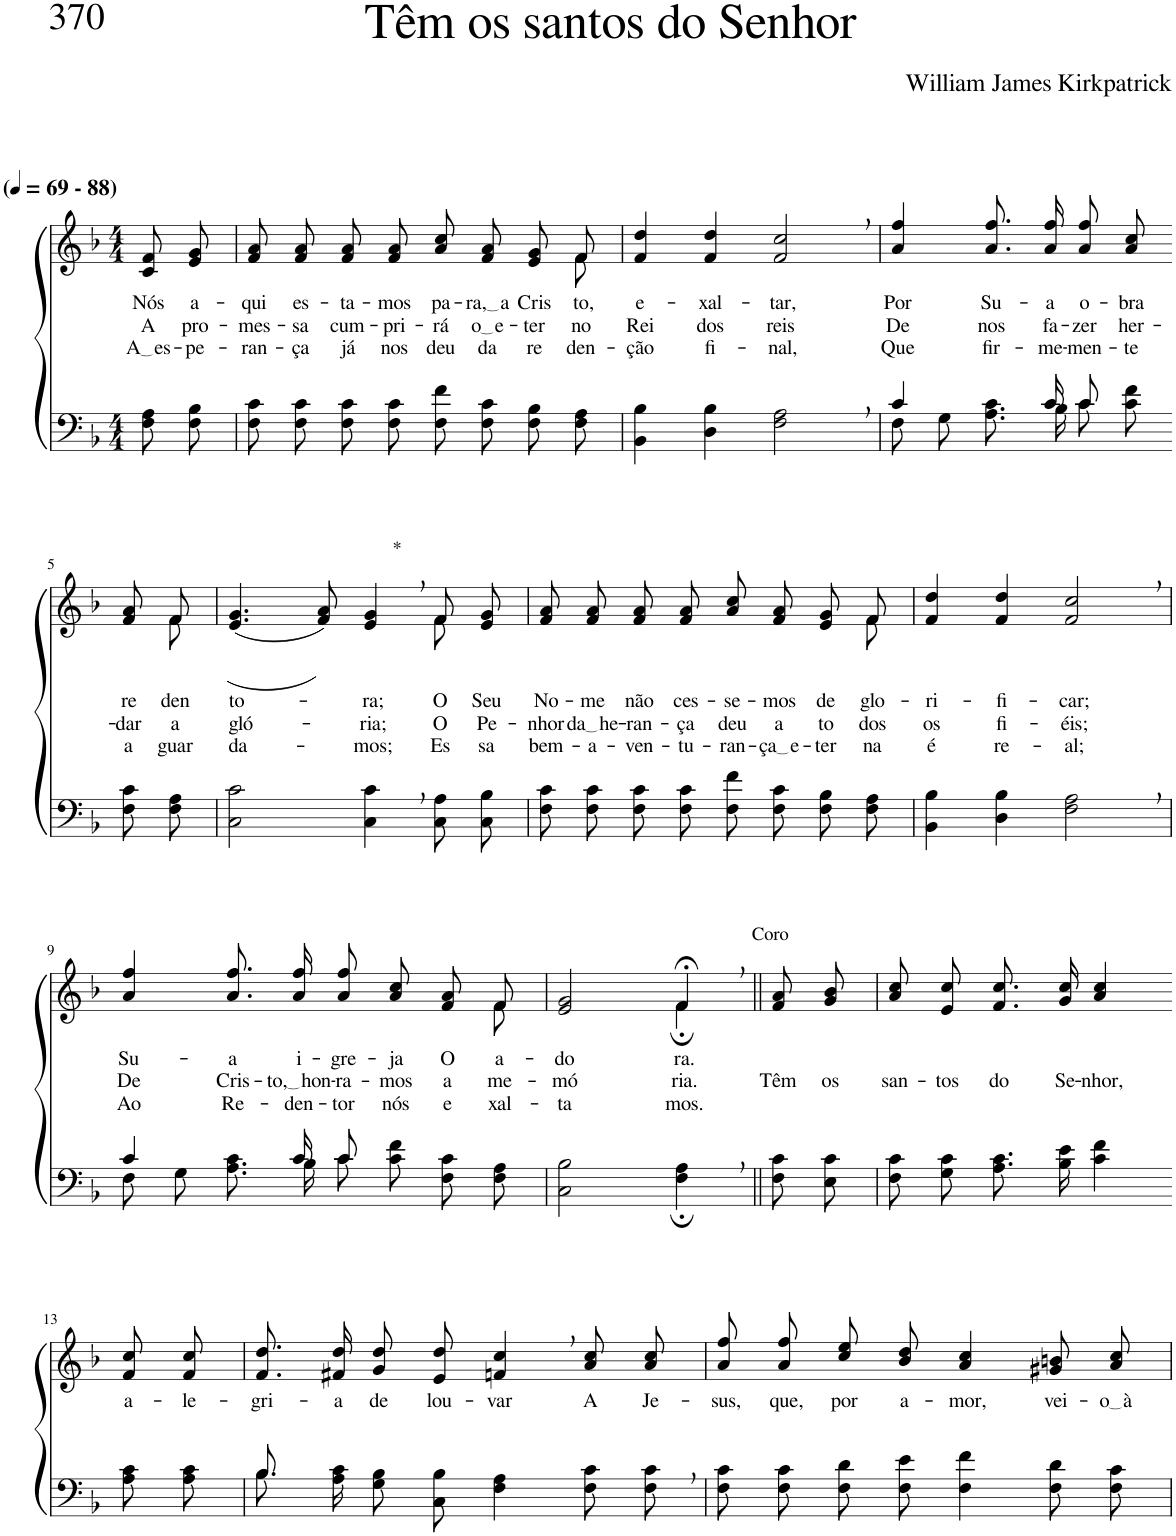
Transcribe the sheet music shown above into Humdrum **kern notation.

**kern	**kern	**text	**text	**text
*part2	*part1	*part1	*part1	*part1
*staff2	*staff1	*staff1	*staff1	*staff1
*I"Parte III e IV	*I"Parte I e II	*	*	*
*clefF4	*clefG2	*	*	*
*Trd1c2	*Trd1c2	*	*	*
*k[b-]	*k[b-]	*	*	*
*M4/4	*M4/4	*	*	*
*MM69	*MM69	*	*	*
=1	=1	=1	=1	=1
!	!LO:TX:a:B:t=(	!	!	!
!	!LO:TX:a:B:t=- 88)	!	!	!
!	!	!LO:LY:b	!LO:LY:b	!LO:LY:b
8F\ 8A\L	8c/ 8f/L	Nós	A	A es
!	!	!LO:LY:b	!LO:LY:b	!LO:LY:b
8F\ 8B-\J	8e/ 8g/J	a-	pro-	-pe-
=2	=2	=2	=2	=2
!	!	!LO:LY:b	!LO:LY:b	!LO:LY:b
*	*^	*	*	*
8F\ 8c\L	8f/ 8a/L	2..ryy	-qui	-mes-	-ran-
!	!	!	!LO:LY:b	!LO:LY:b	!LO:LY:b
8F\ 8c\J	8f/ 8a/J	.	es-	-sa	-ça
!	!	!	!LO:LY:b	!LO:LY:b	!LO:LY:b
8F\ 8c\L	8f/ 8a/L	.	-ta-	cum-	já
!	!	!	!LO:LY:b	!LO:LY:b	!LO:LY:b
8F\ 8c\J	8f/ 8a/J	.	-mos	-pri-	nos
!	!	!	!LO:LY:b	!LO:LY:b	!LO:LY:b
8F\ 8f\L	8a/ 8cc/L	.	pa-	-rá	deu
!	!	!	!LO:LY:b	!LO:LY:b	!LO:LY:b
8F\ 8c\J	8f/ 8a/J	.	ra, a	o e	da
!	!	!	!LO:LY:b	!LO:LY:b	!LO:LY:b
8F\ 8B-\L	8e/ 8g/L	.	Cris-	-ter-	re-
!	!	!	!LO:LY:b	!LO:LY:b	!LO:LY:b
8F\ 8A\J	8f/J	8f\	-to,	-no	-den-
=3	=3	=3	=3	=3	=3
!	!	!	!LO:LY:b	!LO:LY:b	!LO:LY:b
*	*v	*v	*	*	*
4BB-\ 4B-\	4f/ 4dd/	e-	Rei	-ção
!	!	!LO:LY:b	!LO:LY:b	!LO:LY:b
4D\ 4B-\	4f/ 4dd/	-xal-	dos	fi-
!	!	!LO:LY:b	!LO:LY:b	!LO:LY:b
2F\, 2A\,	2f/, 2cc/,	-tar,	reis	-nal,
=4	=4	=4	=4	=4
*^	*	*	*	*
!	!	!	!LO:LY:b	!LO:LY:b	!LO:LY:b
4c/	8F\L	4a/ 4ff/	Por	De	Que
.	8G\J	.	.	.	.
!	!	!	!LO:LY:b	!LO:LY:b	!LO:LY:b
8.ryy	8.A\ 8.c\L	8.a\ 8.ff\L	Su-	nos	fir-
!	!	!	!LO:LY:b	!LO:LY:b	!LO:LY:b
16c/	16B-\Jk	16a\ 16ff\Jk	-a	fa-	-me-
!	!	!	!LO:LY:b	!LO:LY:b	!LO:LY:b
8c/	8c\L	8a\ 8ff\L	o-	-zer	-men-
!	!	!	!LO:LY:b	!LO:LY:b	!LO:LY:b
8ryy	8c\ 8f\J	8a\ 8cc\J	-bra	her-	-te
!!LO:LB:g=z
=5-	=5-	=5-	=5-	=5-	=5-
!	!	!	!LO:LY:b	!LO:LY:b	!LO:LY:b
*v	*v	*^	*	*	*
8F\ 8c\L	8f/ 8a/L	8ryy	re-	-dar	a-
!	!	!	!LO:LY:b	!LO:LY:b	!LO:LY:b
8F\ 8A\J	8f/J	8f\	-den-	a	-guar-
=6	=6	=6	=6	=6	=6
!	!	!	!LO:LY:b	!LO:LY:b	!LO:LY:b
2C\ 2c\	((4.e/ 4.g/	2.ryy	-to-	gló-	-da-
.	8f/ 8a/))	.	.	.	.
!	!LO:TX:a:t=*	!	!	!	!
!	!	!	!LO:LY:b	!LO:LY:b	!LO:LY:b
4C\, 4c\,	4e/, 4g/,	.	-ra;	-ria;	-mos;
!	!	!	!LO:LY:b	!LO:LY:b	!LO:LY:b
8C\ 8A\L	8f/L	8f\	O	O	Es-
!	!	!	!LO:LY:b	!LO:LY:b	!LO:LY:b
8C\ 8B-\J	8e/ 8g/J	8ryy	Seu	Pe-	-sa
=7	=7	=7	=7	=7	=7
!	!	!	!LO:LY:b	!LO:LY:b	!LO:LY:b
8F\ 8c\L	8f/ 8a/L	2..ryy	No-	-nhor	bem-
!	!	!	!LO:LY:b	!LO:LY:b	!LO:LY:b
8F\ 8c\J	8f/ 8a/J	.	-me	da he	-a-
!	!	!	!LO:LY:b	!LO:LY:b	!LO:LY:b
8F\ 8c\L	8f/ 8a/L	.	não	-ran-	-ven-
!	!	!	!LO:LY:b	!LO:LY:b	!LO:LY:b
8F\ 8c\J	8f/ 8a/J	.	ces-	-ça	-tu-
!	!	!	!LO:LY:b	!LO:LY:b	!LO:LY:b
8F\ 8f\L	8a/ 8cc/L	.	-se-	deu	-ran-
!	!	!	!LO:LY:b	!LO:LY:b	!LO:LY:b
8F\ 8c\J	8f/ 8a/J	.	-mos	a	ça e
!	!	!	!LO:LY:b	!LO:LY:b	!LO:LY:b
8F\ 8B-\L	8e/ 8g/L	.	de	to-	-ter-
!	!	!	!LO:LY:b	!LO:LY:b	!LO:LY:b
8F\ 8A\J	8f/J	8f\	glo-	-dos	-na
=8	=8	=8	=8	=8	=8
!	!	!	!LO:LY:b	!LO:LY:b	!LO:LY:b
*	*v	*v	*	*	*
4BB-\ 4B-\	4f/ 4dd/	-ri-	os	é
!	!	!LO:LY:b	!LO:LY:b	!LO:LY:b
4D\ 4B-\	4f/ 4dd/	-fi-	fi-	re-
!	!	!LO:LY:b	!LO:LY:b	!LO:LY:b
2F\, 2A\,	2f/, 2cc/,	-car;	-éis;	-al;
!!LO:LB:g=z
=9	=9	=9	=9	=9
*^	*	*	*	*
!	!	!	!LO:LY:b	!LO:LY:b	!LO:LY:b
*	*	*^	*	*	*
4c/	8F\L	4a/ 4ff/	2..ryy	Su-	De	Ao
.	8G\J	.	.	.	.	.
!	!	!	!	!LO:LY:b	!LO:LY:b	!LO:LY:b
8.ryy	8.A\ 8.c\L	8.a\ 8.ff\L	.	-a	Cris-	Re-
!	!	!	!	!LO:LY:b	!LO:LY:b	!LO:LY:b
16c/	16B-\Jk	16a\ 16ff\Jk	.	i-	to, hon	-den-
!	!	!	!	!LO:LY:b	!LO:LY:b	!LO:LY:b
8c/	8c\L	8a\ 8ff\L	.	-gre-	-ra-	-tor
!	!	!	!	!LO:LY:b	!LO:LY:b	!LO:LY:b
4.ryy	8c\ 8f\J	8a\ 8cc\J	.	-ja	-mos	nós
!	!	!	!	!LO:LY:b	!LO:LY:b	!LO:LY:b
.	8F\ 8c\L	8f/ 8a/L	.	O	a	e-
!	!	!	!	!LO:LY:b	!LO:LY:b	!LO:LY:b
.	8F\ 8A\J	8f/J	8f\	a-	me-	-xal-
=10	=10	=10	=10	=10	=10	=10
!	!	!	!	!LO:LY:b	!LO:LY:b	!LO:LY:b
*v	*v	*	*	*	*	*
2C\ 2B-\	2ryy	2e/ 2g/	-do-	-mó-	-ta-
!	!LO:TX:a:t=Coro	!	!	!	!
!	!	!	!LO:LY:b	!LO:LY:b	!LO:LY:b
4F\;, 4A\;,	4f;<,\	4f;/	-ra.	-ria.	-mos.
=11||	=11||	=11||	=11||	=11||	=11||
!	!	!	!	!LO:LY:b	!
*	*v	*v	*	*	*
8F\ 8c\L	8f/ 8a/L	.	Têm	.
!	!	!	!LO:LY:b	!
8E\ 8c\J	8g/ 8b-/J	.	os	.
=12	=12	=12	=12	=12
!	!	!	!LO:LY:b	!
8F\ 8c\L	8a\ 8cc\L	.	san-	.
!	!	!	!LO:LY:b	!
8G\ 8c\J	8e\ 8cc\J	.	-tos	.
!	!	!	!LO:LY:b	!
8.A\ 8.c\L	8.f/ 8.cc/L	.	do	.
!	!	!	!LO:LY:b	!
16B-\ 16e\Jk	16g/ 16cc/Jk	.	Se-	.
!	!	!	!LO:LY:b	!
4c\ 4f\	4a/ 4cc/	.	-nhor,	.
!!LO:LB:g=z
=13-	=13-	=13-	=13-	=13-
!	!	!LO:LY:b	!	!
8A\ 8c\L	8f/ 8cc/L	a-	.	.
!	!	!LO:LY:b	!	!
8A\ 8c\J	8f/ 8cc/J	-le-	.	.
=14	=14	=14	=14	=14
*^	*	*	*	*
!	!	!	!LO:LY:b	!	!
8.B-/	8.B-\L	8.f/ 8.dd/L	-gri-	.	.
!	!	!	!LO:LY:b	!	!
2ryy	16A\ 16c\Jk	16f#X/ 16dd/Jk	-a	.	.
!	!	!	!LO:LY:b	!	!
.	8G\ 8B-\L	8g\ 8dd\L	de	.	.
!	!	!	!LO:LY:b	!	!
.	8C\ 8B-\J	8e\ 8dd\J	lou-	.	.
!	!	!	!LO:LY:b	!	!
.	4F\ 4A\	4fn/, 4cc/,	-var	.	.
4ryy	.	.	.	.	.
!	!	!	!LO:LY:b	!	!
.	8F\ 8c\L	8a\ 8cc\L	A	.	.
!	!	!	!LO:LY:b	!	!
.	8F\ 8c\J	8a\ 8cc\J	Je-	.	.
16ryy	.	.	.	.	.
*v	*v	*	*	*	*
=15	=15	=15	=15	=15
!	!	!LO:LY:b	!	!
8F\ 8c\L	8a\ 8ff\L	-sus,	.	.
!	!	!LO:LY:b	!	!
8F\ 8c\J	8a\ 8ff\J	que,	.	.
!	!	!LO:LY:b	!	!
8F\ 8d\L	8cc\ 8ee\L	por	.	.
!	!	!LO:LY:b	!	!
8F\ 8e\J	8b-\ 8dd\J	a-	.	.
!	!	!LO:LY:b	!	!
4F\ 4f\	4a/ 4cc/	-mor,	.	.
!	!	!LO:LY:b	!	!
8F\ 8d\L	8g#X/ 8bn/L	vei-	.	.
!	!	!LO:LY:b	!	!
8F\ 8c\J	8a/ 8cc/J	o à	.	.
=	=	=	=	=
*-	*-	*-	*-	*-
